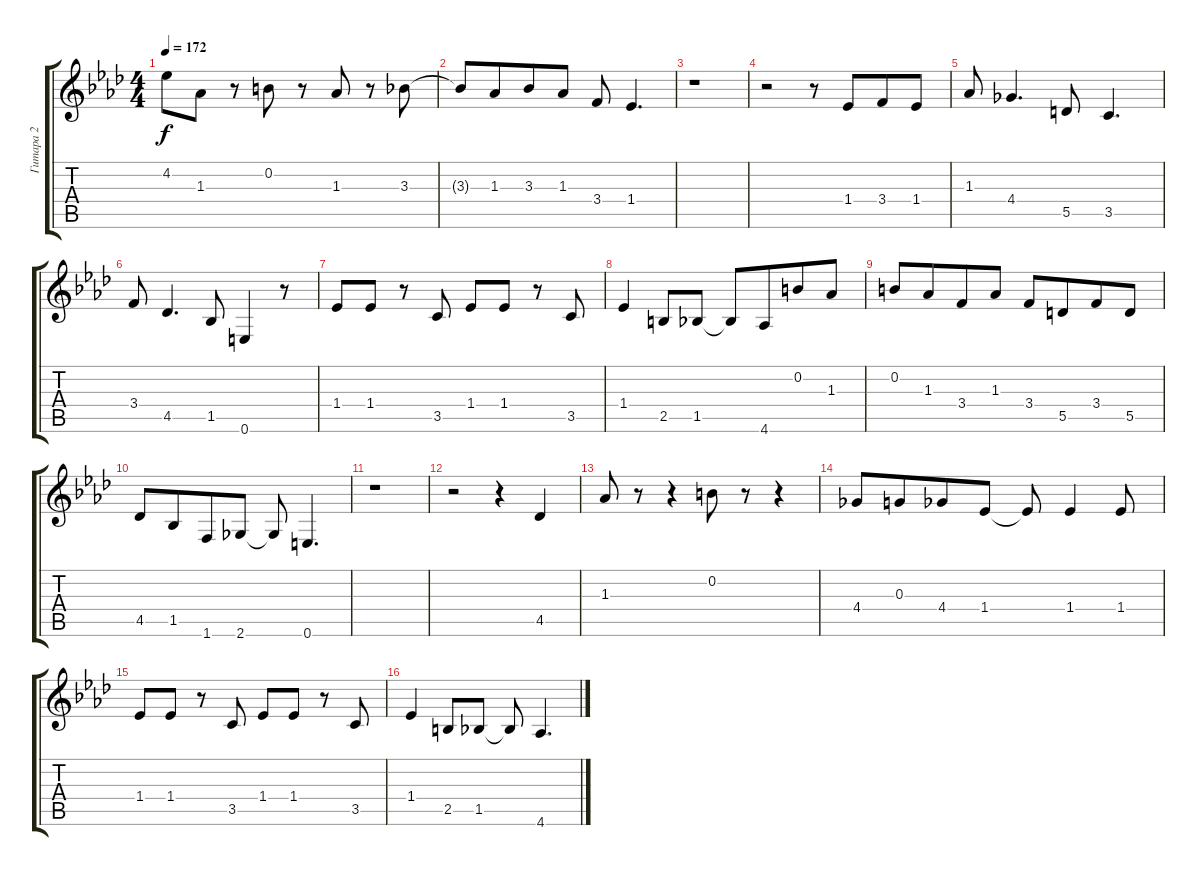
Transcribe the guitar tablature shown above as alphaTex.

\track ("Гитара 2" "Гитара 2") {instrument electricguitarclean}
\staff {score tabs}
\tuning (E4 B3 G3 D3 A2 E2) {hide}
\ts (4 4)
\tempo 172
\clef g2
\ks ab
4.2.8{dy f} 1.3.8 r.8 0.2.8 r.8 1.3.8 r.8 3.3.8 |
3.3{t}.8 1.3.8{beam merge} 3.3.8 1.3.8 3.4.8 1.4.4{d} |
r.1 |
r.2 r.8 1.4.8{beam merge} 3.4.8 1.4.8 |
1.3.8 4.4.4{d} 5.5.8 3.5.4{d} |
3.4.8 4.5.4{d} 1.5.8 0.6.4 r.8 |
1.4.8 1.4.8 r.8 3.5.8 1.4.8 1.4.8 r.8 3.5.8 |
1.4.4 2.5.8 1.5.8 1.5{t}.8 4.6.8{beam merge} 0.2.8 1.3.8 |
0.2.8 1.3.8{beam merge} 3.4.8 1.3.8 3.4.8 5.5.8{beam merge} 3.4.8 5.5.8 |
4.5.8 1.5.8{beam merge} 1.6.8 2.6.8 2.6{t}.8 0.6.4{d} |
r.1 |
r.2 r.4 4.5.4 |
1.3.8 r.8 r.4 0.2.8 r.8 r.4 |
4.4.8 0.3.8{beam merge} 4.4.8 1.4.8 1.4{t}.8 1.4.4 1.4.8 |
1.4.8 1.4.8 r.8 3.5.8 1.4.8 1.4.8 r.8 3.5.8 |
1.4.4 2.5.8 1.5.8 1.5{t}.8 4.6.4{d}
